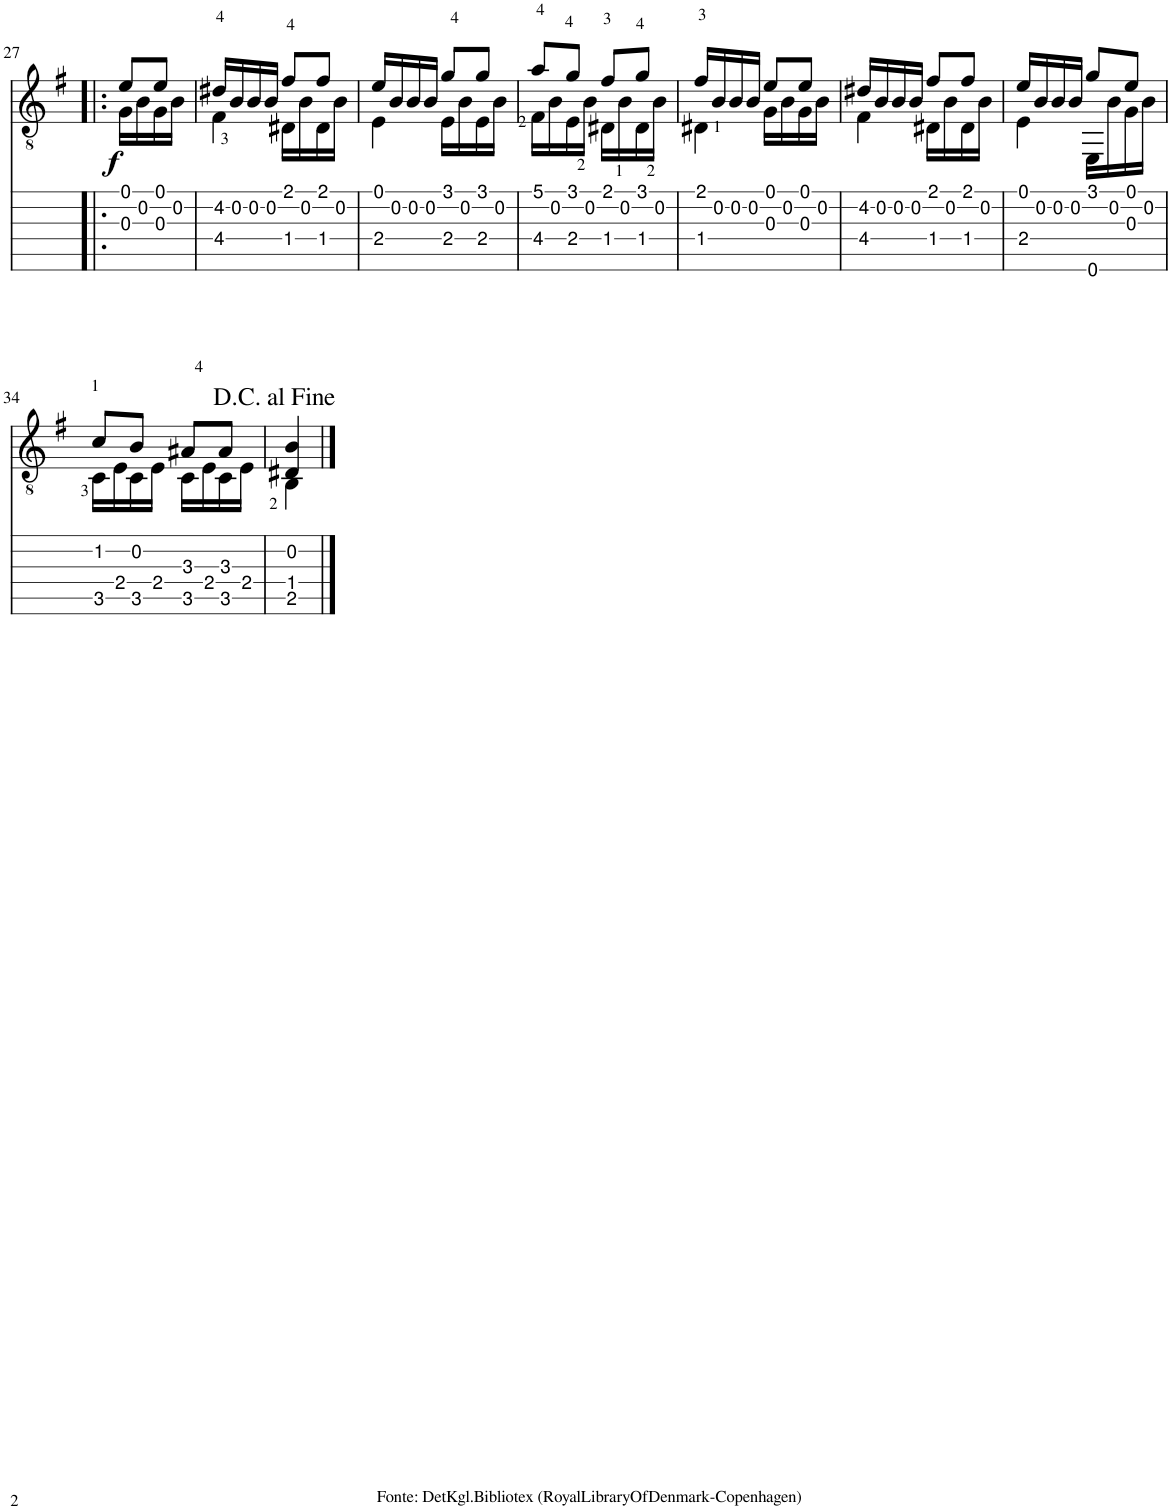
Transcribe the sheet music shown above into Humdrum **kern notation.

**kern	**kern	**dynam
*part1	*part1	*part1
*staff2	*staff1	*staff1/2
*I"Guitar	*	*
*I'Guit.	*	*
!!LO:PB:g=z
*	*clefGv2	*
*k[f#]	*k[f#]	*
*M2/4	*M2/4	*
=27!|:	=27!|:	=27!|:
*^	*^	*
!	!	!	!	!LO:DY:b
8eL	16GLL	8e/L	16G\LL	f
.	16BJ	.	16B\	.
8eJ	16GL	8e/J	16G\	.
.	16BJJ	.	16B\JJ	.
=28	=28	=28	=28	=28
16d#LL	4F#	16d#X/LL	4F#\	.
16BJ	.	16B/	.	.
16BL	.	16B/	.	.
16BJJ	.	16B/JJ	.	.
8f#L	16D#LL	8f#/L	16D#X\LL	.
.	16BJ	.	16B\	.
8f#J	16D#L	8f#/J	16D#\	.
.	16BJJ	.	16B\JJ	.
=29	=29	=29	=29	=29
16eLL	4E	16e/LL	4E\	.
16BJ	.	16B/	.	.
16BL	.	16B/	.	.
16BJJ	.	16B/JJ	.	.
8gL	16ELL	8g/L	16E\LL	.
.	16BJ	.	16B\	.
8gJ	16EL	8g/J	16E\	.
.	16BJJ	.	16B\JJ	.
=30	=30	=30	=30	=30
8aL	16F#LL	8a/L	16F#\LL	.
.	16BJ	.	16B\	.
8gJ	16EL	8g/J	16E\	.
.	16BJJ	.	16B\JJ	.
8f#L	16D#LL	8f#/L	16D#X\LL	.
.	16BJ	.	16B\	.
8gJ	16D#L	8g/J	16D#\	.
.	16BJJ	.	16B\JJ	.
=31	=31	=31	=31	=31
16f#LL	4D#	16f#/LL	4D#X\	.
16BJ	.	16B/	.	.
16BL	.	16B/	.	.
16BJJ	.	16B/JJ	.	.
8eL	16GLL	8e/L	16G\LL	.
.	16BJ	.	16B\	.
8eJ	16GL	8e/J	16G\	.
.	16BJJ	.	16B\JJ	.
=32	=32	=32	=32	=32
16d#LL	4F#	16d#X/LL	4F#\	.
16BJ	.	16B/	.	.
16BL	.	16B/	.	.
16BJJ	.	16B/JJ	.	.
8f#L	16D#LL	8f#/L	16D#X\LL	.
.	16BJ	.	16B\	.
8f#J	16D#L	8f#/J	16D#\	.
.	16BJJ	.	16B\JJ	.
=33	=33	=33	=33	=33
16eLL	4E	16e/LL	4E\	.
16BJ	.	16B/	.	.
16BL	.	16B/	.	.
16BJJ	.	16B/JJ	.	.
8gL	16EELL	8g/L	16EE\LL	.
.	16BJ	.	16B\	.
8eJ	16GL	8e/J	16G\	.
.	16BJJ	.	16B\JJ	.
!!LO:LB:g=z	!!
=34	=34	=34	=34	=34
8cL	16CLL	8c/L	16C\LL	.
.	16EJ	.	16E\	.
8BJ	16CL	8B/J	16C\	.
.	16EJJ	.	16E\JJ	.
8A#L	16CLL	8A#X/L	16C\LL	.
.	16EJ	.	16E\	.
8A#J	16CL	8A#/J	16C\	.
.	16EJJ	.	16E\JJ	.
=35	=35	=35	=35	=35
4D# 4B	4BB	4D#X/ 4B/	4BB\	.
*v	*v	*	*	*
*	*v	*v	*
==	==	==
*-	*-	*-
